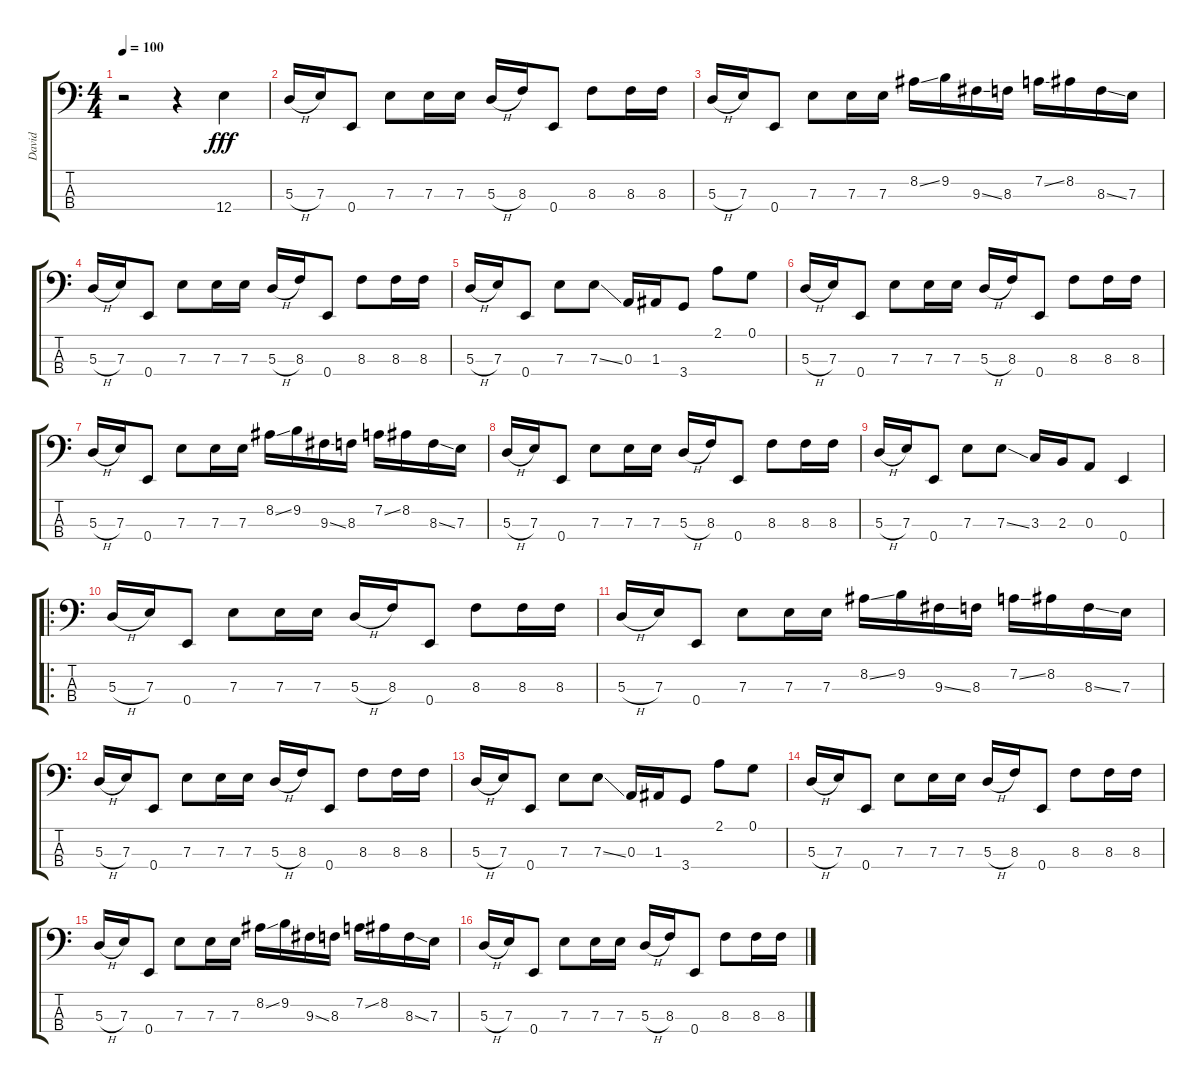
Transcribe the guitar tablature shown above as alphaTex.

\track ("David" "David") {instrument electricbassfinger}
\staff {score tabs}
\tuning (G2 D2 A1 E1) {hide}
\ts (4 4)
\tempo 100
\clef f4
\ks c
r.2{dy fff instrument electricbassfinger} r.4 12.4.4 |
5.3{h}.16 7.3.16 0.4.8 7.3.8 7.3.16 7.3.16 5.3{h}.16 8.3.16 0.4.8 8.3.8 8.3.16 8.3.16 |
5.3{h}.16 7.3.16 0.4.8 7.3.8 7.3.16 7.3.16 8.2{ss}.16 9.2.16 9.3{ss}.16 8.3.16 7.2{ss}.16 8.2.16 8.3{ss}.16 7.3.16 |
5.3{h}.16 7.3.16 0.4.8 7.3.8 7.3.16 7.3.16 5.3{h}.16 8.3.16 0.4.8 8.3.8 8.3.16 8.3.16 |
5.3{h}.16 7.3.16 0.4.8 7.3.8 7.3{ss}.8 0.3.16 1.3.16 3.4.8 2.1.8 0.1.8 |
5.3{h}.16 7.3.16 0.4.8 7.3.8 7.3.16 7.3.16 5.3{h}.16 8.3.16 0.4.8 8.3.8 8.3.16 8.3.16 |
5.3{h}.16 7.3.16 0.4.8 7.3.8 7.3.16 7.3.16 8.2{ss}.16 9.2.16 9.3{ss}.16 8.3.16 7.2{ss}.16 8.2.16 8.3{ss}.16 7.3.16 |
5.3{h}.16 7.3.16 0.4.8 7.3.8 7.3.16 7.3.16 5.3{h}.16 8.3.16 0.4.8 8.3.8 8.3.16 8.3.16 |
5.3{h}.16 7.3.16 0.4.8 7.3.8 7.3{ss}.8 3.3.16 2.3.16 0.3.8 0.4.4 |
\ro
5.3{h}.16 7.3.16 0.4.8 7.3.8 7.3.16 7.3.16 5.3{h}.16 8.3.16 0.4.8 8.3.8 8.3.16 8.3.16 |
5.3{h}.16 7.3.16 0.4.8 7.3.8 7.3.16 7.3.16 8.2{ss}.16 9.2.16 9.3{ss}.16 8.3.16 7.2{ss}.16 8.2.16 8.3{ss}.16 7.3.16 |
5.3{h}.16 7.3.16 0.4.8 7.3.8 7.3.16 7.3.16 5.3{h}.16 8.3.16 0.4.8 8.3.8 8.3.16 8.3.16 |
5.3{h}.16 7.3.16 0.4.8 7.3.8 7.3{ss}.8 0.3.16 1.3.16 3.4.8 2.1.8 0.1.8 |
5.3{h}.16 7.3.16 0.4.8 7.3.8 7.3.16 7.3.16 5.3{h}.16 8.3.16 0.4.8 8.3.8 8.3.16 8.3.16 |
5.3{h}.16 7.3.16 0.4.8 7.3.8 7.3.16 7.3.16 8.2{ss}.16 9.2.16 9.3{ss}.16 8.3.16 7.2{ss}.16 8.2.16 8.3{ss}.16 7.3.16 |
5.3{h}.16 7.3.16 0.4.8 7.3.8 7.3.16 7.3.16 5.3{h}.16 8.3.16 0.4.8 8.3.8 8.3.16 8.3.16
